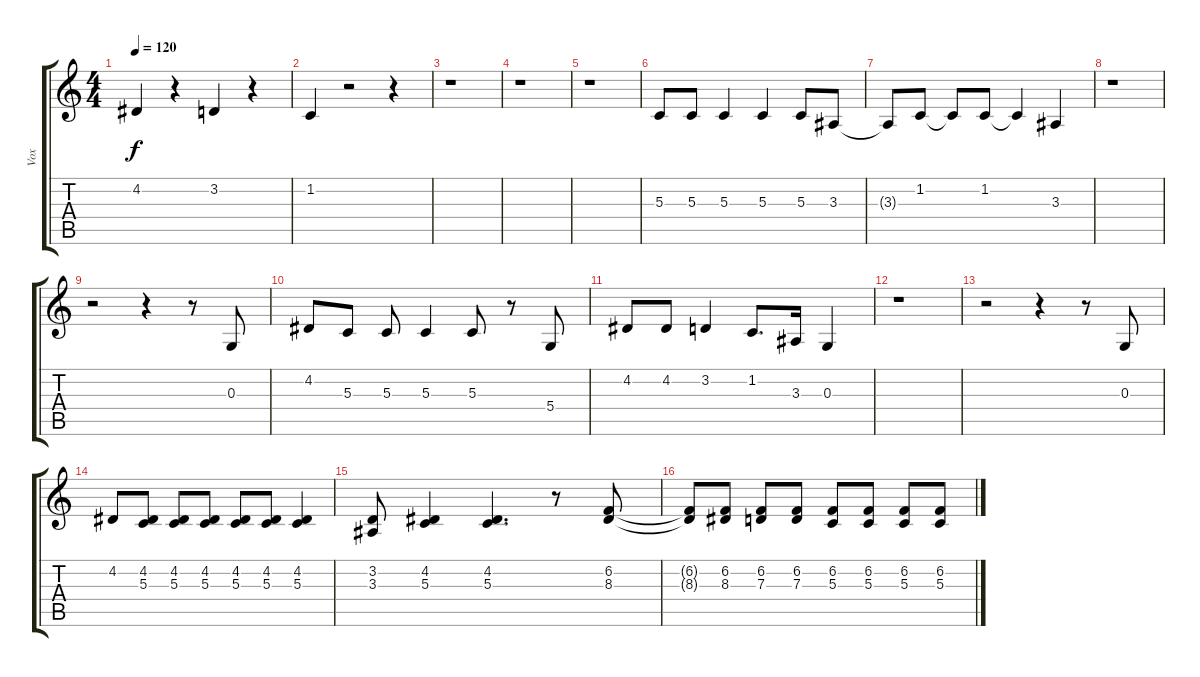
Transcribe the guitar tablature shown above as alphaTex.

\track ("Vox" "Vox") {instrument bassoon}
\staff {score tabs}
\tuning (E4 B3 G3 D3 A2 E2) {hide}
\ts (4 4)
\tempo 120
\clef g2
\ks c
4.2.4{dy f} r.4 3.2.4 r.4 |
1.2.4 r.2 r.4 |
r.1 |
r.1 |
r.1 |
5.3.8 5.3.8 5.3.4 5.3.4 5.3.8 3.3.8 |
3.3{t}.8 1.2.8 1.2{t}.8 1.2.8 1.2{t}.4 3.3.4 |
r.1 |
r.2 r.4 r.8 0.3.8 |
4.2.8 5.3.8 5.3.8 5.3.4 5.3.8 r.8 5.4.8 |
4.2.8 4.2.8 3.2.4 1.2.8{d} 3.3.16 0.3.4 |
r.1 |
r.2 r.4 r.8 0.3.8 |
4.2.8 (4.2 5.3).8 (4.2 5.3).8 (4.2 5.3).8 (4.2 5.3).8 (4.2 5.3).8 (4.2 5.3).4 |
(3.2 3.3).8 (4.2 5.3).4 (4.2 5.3).4{d} r.8 (6.2 8.3).8 |
(6.2{t} 8.3{t}).8 (6.2 8.3).8 (6.2 7.3).8 (6.2 7.3).8 (6.2 5.3).8 (6.2 5.3).8 (6.2 5.3).8 (6.2 5.3).8
